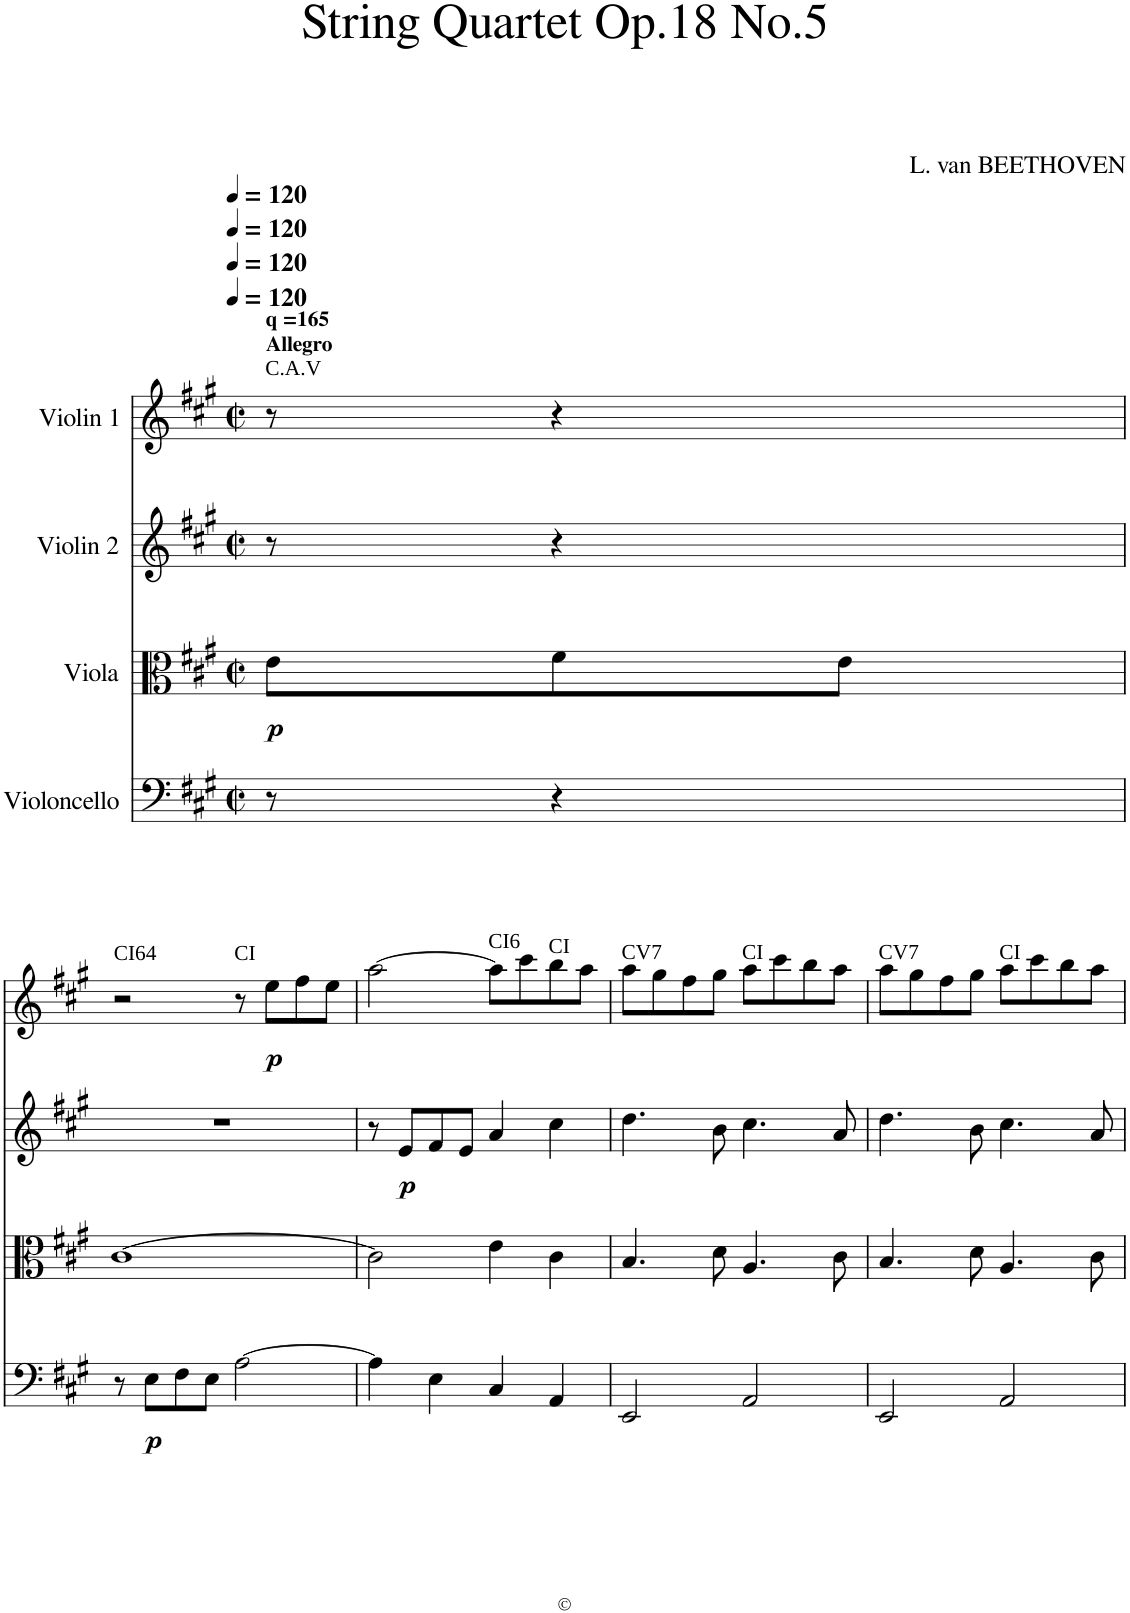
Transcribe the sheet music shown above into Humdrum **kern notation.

**kern	**dynam	**kern	**dynam	**kern	**dynam	**kern	**dynam
*part4	*part4	*part3	*part3	*part2	*part2	*part1	*part1
*staff4	*staff4	*staff3	*staff3	*staff2	*staff2	*staff1	*staff1
*I"Violoncello	*	*I"Viola	*	*I"Violin 2	*	*I"Violin 1	*
*I'Vc	*	*I'Vla	*	*I'Vln	*	*I'Vln	*
*clefF4	*	*clefC3	*	*clefG2	*	*clefG2	*
*k[f#c#g#]	*	*k[f#c#g#]	*	*k[f#c#g#]	*	*k[f#c#g#]	*
*A:	*	*A:	*	*A:	*	*A:	*
*M2/2	*	*M2/2	*	*M2/2	*	*M2/2	*
*met(c|)	*	*met(c|)	*	*met(c|)	*	*met(c|)	*
*MM120	*	*MM120	*	*MM120	*	*MM120	*
=	=	=	=	=	=	=	=
!	!	!	!	!	!	!LO:TX:a:t=C.A.V	!
!	!	!	!	!	!	!LO:TX:a:B:t=Allegro	!
!	!	!	!	!	!	!LO:TX:a:B:t=q =165	!
!	!	!	!LO:DY:b	!	!	!	!
8r	.	8e\L	p	8r	.	8r	.
4r	.	8f#\	.	4r	.	4r	.
.	.	8e\J	.	.	.	.	.
!!LO:LB:g=z
=1	=1	=1	=1	=1	=1	=1	=1
!	!	!	!	!	!	!LO:TX:a:t=CI64	!
8r	.	[1c#	.	1r	.	2r	.
!	!LO:DY:b	!	!	!	!	!	!
8E\L	p	.	.	.	.	.	.
8F#\	.	.	.	.	.	.	.
8E\J	.	.	.	.	.	.	.
!	!	!	!	!	!	!LO:TX:a:t=CI	!
[2A\	.	.	.	.	.	8r	.
!	!	!	!	!	!	!	!LO:DY:b
.	.	.	.	.	.	8ee\L	p
.	.	.	.	.	.	8ff#\	.
.	.	.	.	.	.	8ee\J	.
=2	=2	=2	=2	=2	=2	=2	=2
4A\]	.	2c#\]	.	8r	.	[2aa\	.
!	!	!	!	!	!LO:DY:b	!	!
.	.	.	.	8e/L	p	.	.
4E\	.	.	.	8f#/	.	.	.
.	.	.	.	8e/J	.	.	.
!	!	!	!	!	!	!LO:TX:a:t=CI6	!
4C#/	.	4e\	.	4a/	.	8aa\L]	.
.	.	.	.	.	.	8ccc#\	.
!	!	!	!	!	!	!LO:TX:a:t=CI	!
4AA/	.	4c#\	.	4cc#\	.	8bb\	.
.	.	.	.	.	.	8aa\J	.
=3	=3	=3	=3	=3	=3	=3	=3
!	!	!	!	!	!	!LO:TX:a:t=CV7	!
2EE/	.	4.B/	.	4.dd\	.	8aa\L	.
.	.	.	.	.	.	8gg#\	.
.	.	.	.	.	.	8ff#\	.
.	.	8d\	.	8b\	.	8gg#\J	.
!	!	!	!	!	!	!LO:TX:a:t=CI	!
2AA/	.	4.A/	.	4.cc#\	.	8aa\L	.
.	.	.	.	.	.	8ccc#\	.
.	.	.	.	.	.	8bb\	.
.	.	8c#\	.	8a/	.	8aa\J	.
=4	=4	=4	=4	=4	=4	=4	=4
!	!	!	!	!	!	!LO:TX:a:t=CV7	!
2EE/	.	4.B/	.	4.dd\	.	8aa\L	.
.	.	.	.	.	.	8gg#\	.
.	.	.	.	.	.	8ff#\	.
.	.	8d\	.	8b\	.	8gg#\J	.
!	!	!	!	!	!	!LO:TX:a:t=CI	!
2AA/	.	4.A/	.	4.cc#\	.	8aa\L	.
.	.	.	.	.	.	8ccc#\	.
.	.	.	.	.	.	8bb\	.
.	.	8c#\	.	8a/	.	8aa\J	.
=	=	=	=	=	=	=	=
*-	*-	*-	*-	*-	*-	*-	*-
